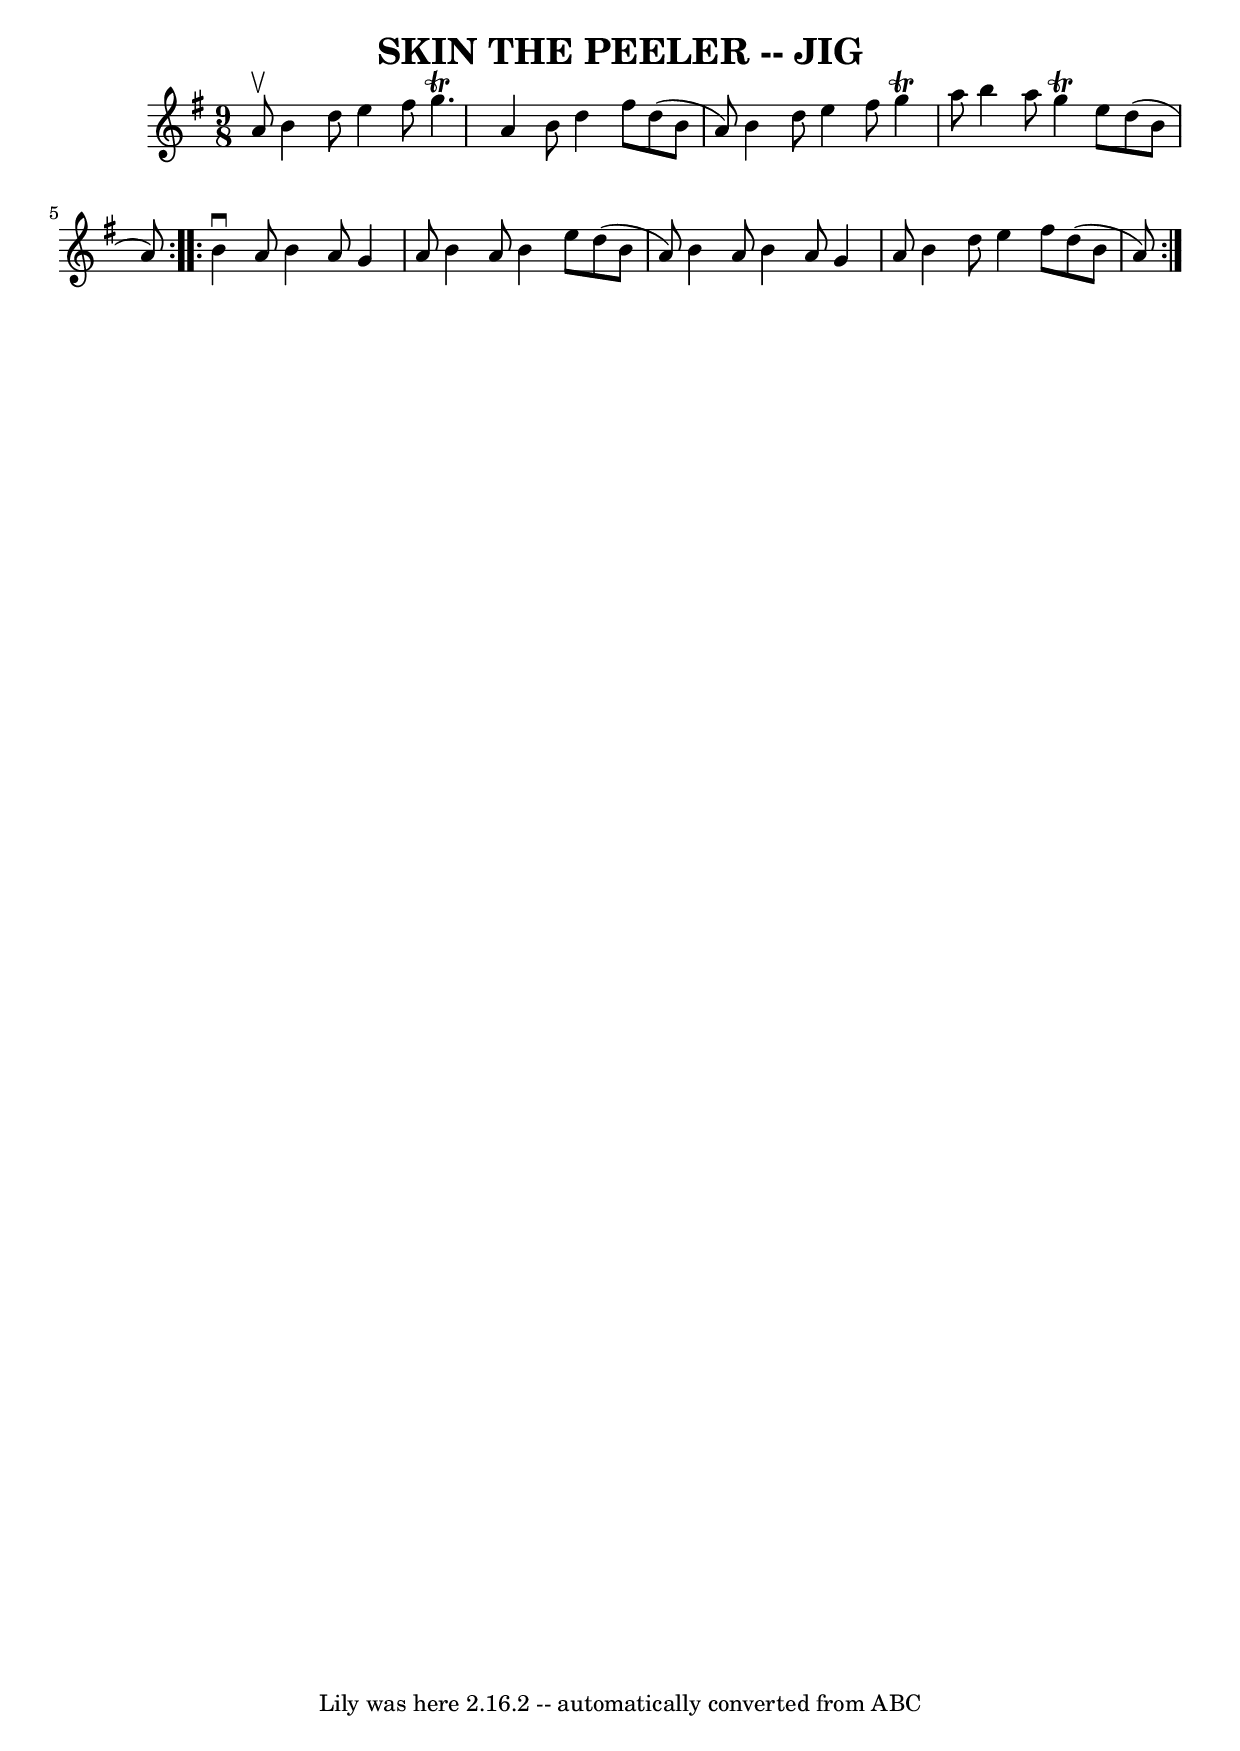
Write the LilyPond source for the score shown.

\version "2.16.2"
\include "Mammoth.ily"
\header {
  %% book = "Ryan's Mammoth Collection of Fiddle Tunes"
  crossRefNumber = "1"
  footnotes = ""
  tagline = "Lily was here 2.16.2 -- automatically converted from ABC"
  title = "SKIN THE PEELER -- JIG"

}
voicedefault =  {



  \repeat volta 2 {

    \time 9/8 
    \key g \major
 a'8^\upbow       |
    b'4 d''8 e''4    
    fis''8 g''4.^\trill   |
    a'4 b'8 d''4 fis''8 d''8 (
    b'8 a'8)   |
    b'4 d''8 e''4 fis''8 g''4^\trill   
    a''8    |
    b''4 a''8 g''4^\trill e''8 d''8 (b'8 a'8  
    -)   |
    
  } 
  \repeat volta 2 {
    b'4^\downbow a'8 b'4 a'8    
    g'4 a'8    |
    b'4 a'8 b'4 e''8 d''8 (b'8 a'8)   
    |
    b'4 a'8 b'4 a'8 g'4 a'8    |
    b'4 d''8    
    e''4 fis''8 d''8 (b'8 a'8)   
  }   

}

\score{
  <<

    \context Staff="default"
    {
      \voicedefault 
      
    }

  >>
  \layout {
    
  }
  \midi {
  }

}
